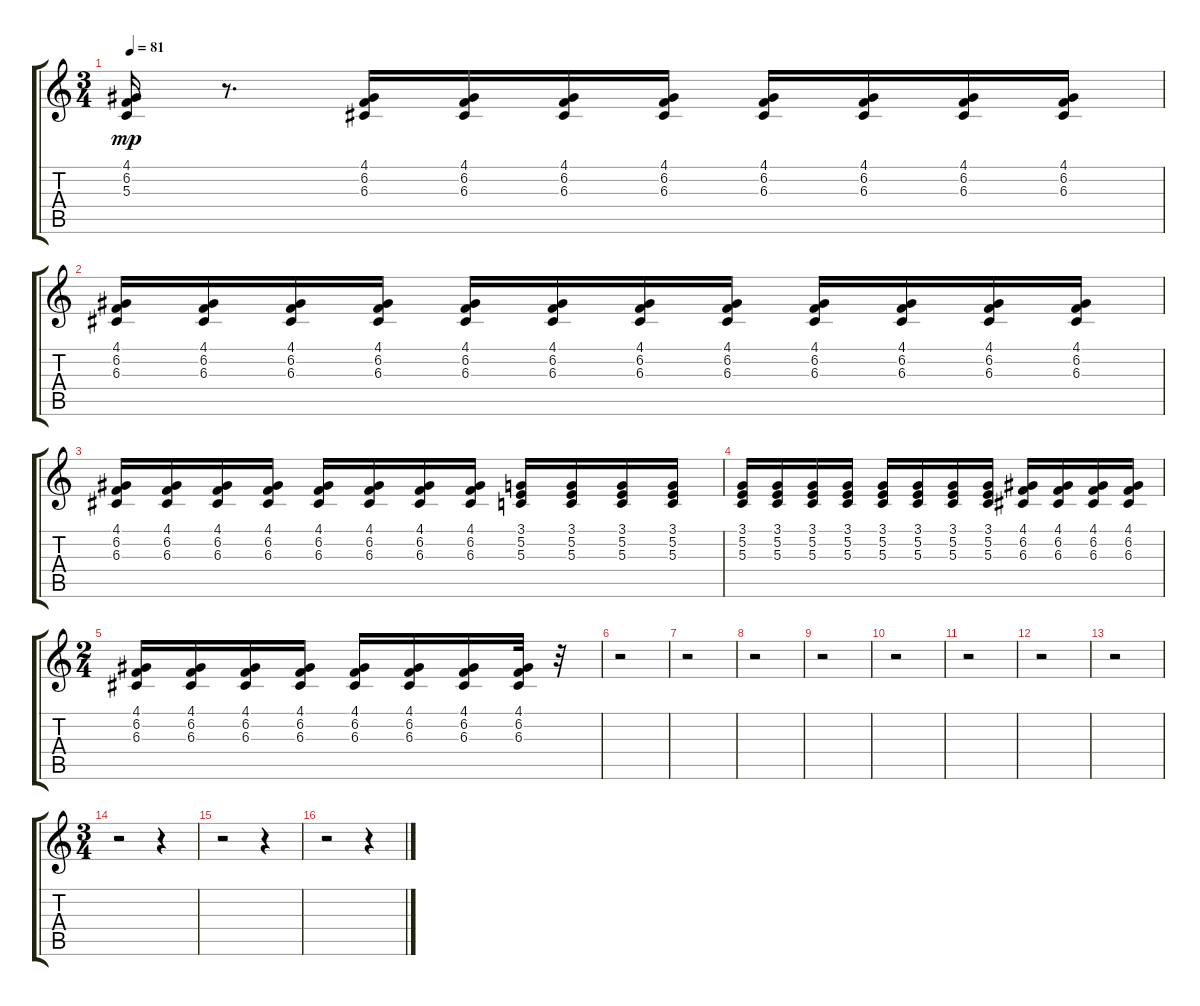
\track "" {instrument pizzicatostrings}
\staff {score tabs}
\tuning (E4 B3 G3 D3 A2 E2) {hide}
\ts (3 4)
\tempo 81
\clef g2
\ks c
(4.1 6.2 5.3).16{dy mp} r.8{d} (4.1 6.2 6.3).16 (4.1 6.2 6.3).16 (4.1 6.2 6.3).16 (4.1 6.2 6.3).16 (4.1 6.2 6.3).16 (4.1 6.2 6.3).16 (4.1 6.2 6.3).16 (4.1 6.2 6.3).16 |
(4.1 6.2 6.3).16 (4.1 6.2 6.3).16 (4.1 6.2 6.3).16 (4.1 6.2 6.3).16 (4.1 6.2 6.3).16 (4.1 6.2 6.3).16 (4.1 6.2 6.3).16 (4.1 6.2 6.3).16 (4.1 6.2 6.3).16 (4.1 6.2 6.3).16 (4.1 6.2 6.3).16 (4.1 6.2 6.3).16 |
(4.1 6.2 6.3).16 (4.1 6.2 6.3).16 (4.1 6.2 6.3).16 (4.1 6.2 6.3).16 (4.1 6.2 6.3).16 (4.1 6.2 6.3).16 (4.1 6.2 6.3).16 (4.1 6.2 6.3).16 (3.1 5.2 5.3).16 (3.1 5.2 5.3).16 (3.1 5.2 5.3).16 (3.1 5.2 5.3).16 |
(3.1 5.2 5.3).16 (3.1 5.2 5.3).16 (3.1 5.2 5.3).16 (3.1 5.2 5.3).16 (3.1 5.2 5.3).16 (3.1 5.2 5.3).16 (3.1 5.2 5.3).16 (3.1 5.2 5.3).16 (4.1 6.2 6.3).16 (4.1 6.2 6.3).16 (4.1 6.2 6.3).16 (4.1 6.2 6.3).16 |
\ts (2 4)
(4.1 6.2 6.3).16 (4.1 6.2 6.3).16 (4.1 6.2 6.3).16 (4.1 6.2 6.3).16 (4.1 6.2 6.3).16 (4.1 6.2 6.3).16 (4.1 6.2 6.3).16 (4.1 6.2 6.3).32 r.32 |
r.2 |
r.2 |
r.2 |
r.2 |
r.2 |
r.2 |
r.2 |
r.2 |
\ts (3 4)
r.2 r.4 |
r.2 r.4 |
r.2 r.4
